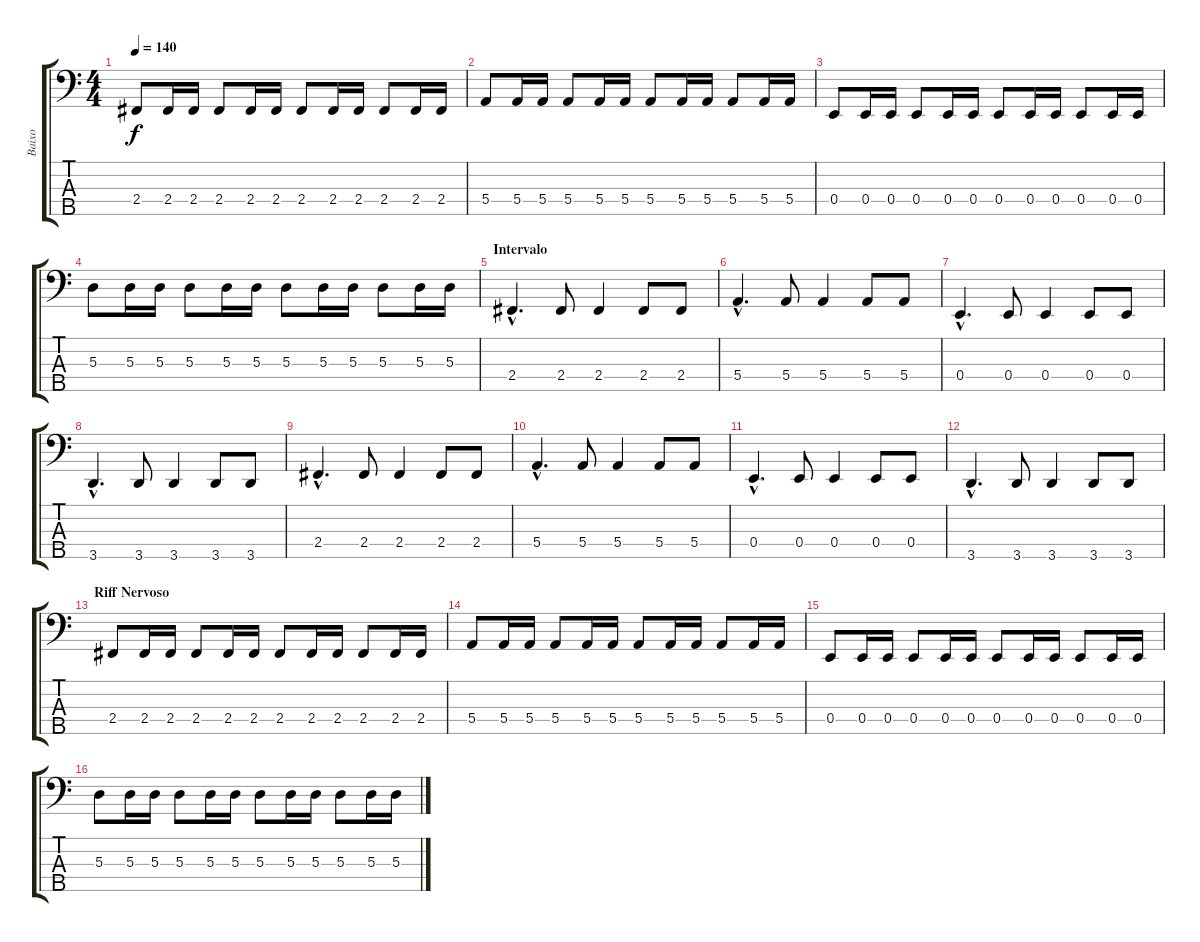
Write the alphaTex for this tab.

\track ("Baixo" "Baixo") {instrument electricbassfinger}
\staff {score tabs}
\tuning (G2 D2 A1 E1 B0) {hide}
\ts (4 4)
\tempo 140
\clef f4
\ks c
2.4.8{dy f} 2.4.16 2.4.16 2.4.8 2.4.16 2.4.16 2.4.8 2.4.16 2.4.16 2.4.8 2.4.16 2.4.16 |
5.4.8 5.4.16 5.4.16 5.4.8 5.4.16 5.4.16 5.4.8 5.4.16 5.4.16 5.4.8 5.4.16 5.4.16 |
0.4.8 0.4.16 0.4.16 0.4.8 0.4.16 0.4.16 0.4.8 0.4.16 0.4.16 0.4.8 0.4.16 0.4.16 |
5.3.8 5.3.16 5.3.16 5.3.8 5.3.16 5.3.16 5.3.8 5.3.16 5.3.16 5.3.8 5.3.16 5.3.16 |
\section ("" "Intervalo")
2.4{hac}.4{d} 2.4.8 2.4.4 2.4.8 2.4.8 |
5.4{hac}.4{d} 5.4.8 5.4.4 5.4.8 5.4.8 |
0.4{hac}.4{d} 0.4.8 0.4.4 0.4.8 0.4.8 |
3.5{hac}.4{d} 3.5.8 3.5.4 3.5.8 3.5.8 |
2.4{hac}.4{d} 2.4.8 2.4.4 2.4.8 2.4.8 |
5.4{hac}.4{d} 5.4.8 5.4.4 5.4.8 5.4.8 |
0.4{hac}.4{d} 0.4.8 0.4.4 0.4.8 0.4.8 |
3.5{hac}.4{d} 3.5.8 3.5.4 3.5.8 3.5.8 |
\section ("" "Riff Nervoso")
2.4.8 2.4.16 2.4.16 2.4.8 2.4.16 2.4.16 2.4.8 2.4.16 2.4.16 2.4.8 2.4.16 2.4.16 |
5.4.8 5.4.16 5.4.16 5.4.8 5.4.16 5.4.16 5.4.8 5.4.16 5.4.16 5.4.8 5.4.16 5.4.16 |
0.4.8 0.4.16 0.4.16 0.4.8 0.4.16 0.4.16 0.4.8 0.4.16 0.4.16 0.4.8 0.4.16 0.4.16 |
5.3.8 5.3.16 5.3.16 5.3.8 5.3.16 5.3.16 5.3.8 5.3.16 5.3.16 5.3.8 5.3.16 5.3.16
